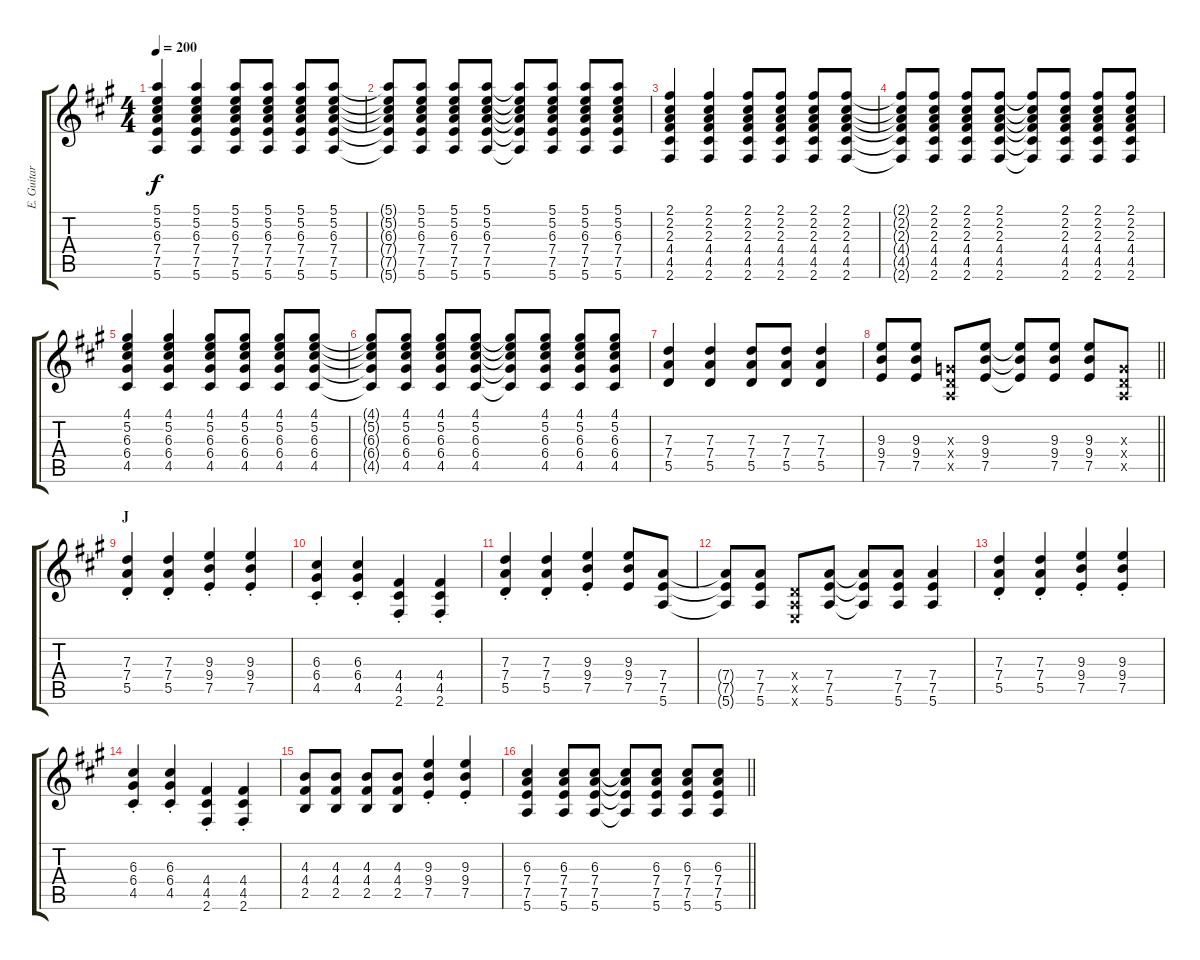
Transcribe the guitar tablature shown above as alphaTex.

\track ("E. Guitar III" "E. Guitar ") {instrument overdrivenguitar}
\staff {score tabs}
\tuning (E4 B3 G3 D3 A2 E2) {hide}
\ts (4 4)
\tempo 200
\clef g2
\ks a
(5.1 5.2 6.3 7.4 7.5 5.6).4{dy f} (5.1 5.2 6.3 7.4 7.5 5.6).4 (5.1 5.2 6.3 7.4 7.5 5.6).8 (5.1 5.2 6.3 7.4 7.5 5.6).8 (5.1 5.2 6.3 7.4 7.5 5.6).8 (5.1 5.2 6.3 7.4 7.5 5.6).8 |
(5.1{t} 5.2{t} 6.3{t} 7.4{t} 7.5{t} 5.6{t}).8 (5.1 5.2 6.3 7.4 7.5 5.6).8 (5.1 5.2 6.3 7.4 7.5 5.6).8 (5.1 5.2 6.3 7.4 7.5 5.6).8 (5.1{t} 5.2{t} 6.3{t} 7.4{t} 7.5{t} 5.6{t}).8 (5.1 5.2 6.3 7.4 7.5 5.6).8 (5.1 5.2 6.3 7.4 7.5 5.6).8 (5.1 5.2 6.3 7.4 7.5 5.6).8 |
(2.1 2.2 2.3 4.4 4.5 2.6).4 (2.1 2.2 2.3 4.4 4.5 2.6).4 (2.1 2.2 2.3 4.4 4.5 2.6).8 (2.1 2.2 2.3 4.4 4.5 2.6).8 (2.1 2.2 2.3 4.4 4.5 2.6).8 (2.1 2.2 2.3 4.4 4.5 2.6).8 |
(2.1{t} 2.2{t} 2.3{t} 4.4{t} 4.5{t} 2.6{t}).8 (2.1 2.2 2.3 4.4 4.5 2.6).8 (2.1 2.2 2.3 4.4 4.5 2.6).8 (2.1 2.2 2.3 4.4 4.5 2.6).8 (2.1{t} 2.2{t} 2.3{t} 4.4{t} 4.5{t} 2.6{t}).8 (2.1 2.2 2.3 4.4 4.5 2.6).8 (2.1 2.2 2.3 4.4 4.5 2.6).8 (2.1 2.2 2.3 4.4 4.5 2.6).8 |
(4.1 5.2 6.3 6.4 4.5).4 (4.1 5.2 6.3 6.4 4.5).4 (4.1 5.2 6.3 6.4 4.5).8 (4.1 5.2 6.3 6.4 4.5).8 (4.1 5.2 6.3 6.4 4.5).8 (4.1 5.2 6.3 6.4 4.5).8 |
(4.1{t} 5.2{t} 6.3{t} 6.4{t} 4.5{t}).8 (4.1 5.2 6.3 6.4 4.5).8 (4.1 5.2 6.3 6.4 4.5).8 (4.1 5.2 6.3 6.4 4.5).8 (4.1{t} 5.2{t} 6.3{t} 6.4{t} 4.5{t}).8 (4.1 5.2 6.3 6.4 4.5).8 (4.1 5.2 6.3 6.4 4.5).8 (4.1 5.2 6.3 6.4 4.5).8 |
(7.3 7.4 5.5).4 (7.3 7.4 5.5).4 (7.3 7.4 5.5).8 (7.3 7.4 5.5).8 (7.3 7.4 5.5).4 |
\barLineRight lightlight
(9.3 9.4 7.5).8 (9.3 9.4 7.5).8 (0.3{x} 0.4{x} 0.5{x}).8 (9.3 9.4 7.5).8 (9.3{t} 9.4{t} 7.5{t}).8 (9.3 9.4 7.5).8 (9.3 9.4 7.5).8 (0.3{x} 0.4{x} 0.5{x}).8 |
\section ("" "J")
(7.3{st} 7.4{st} 5.5{st}).4 (7.3{st} 7.4{st} 5.5{st}).4 (9.3{st} 9.4{st} 7.5{st}).4 (9.3{st} 9.4{st} 7.5{st}).4 |
(6.3{st} 6.4{st} 4.5{st}).4 (6.3{st} 6.4{st} 4.5{st}).4 (4.4{st} 4.5{st} 2.6{st}).4 (4.4{st} 4.5{st} 2.6{st}).4 |
(7.3{st} 7.4{st} 5.5{st}).4 (7.3{st} 7.4{st} 5.5{st}).4 (9.3{st} 9.4{st} 7.5{st}).4 (9.3 9.4 7.5).8 (7.4 7.5 5.6).8 |
(7.4{t} 7.5{t} 5.6{t}).8 (7.4 7.5 5.6).8 (0.4{x} 0.5{x} 0.6{x}).8 (7.4 7.5 5.6).8 (7.4{t} 7.5{t} 5.6{t}).8 (7.4 7.5 5.6).8 (7.4 7.5 5.6).4 |
(7.3{st} 7.4{st} 5.5{st}).4 (7.3{st} 7.4{st} 5.5{st}).4 (9.3{st} 9.4{st} 7.5{st}).4 (9.3{st} 9.4{st} 7.5{st}).4 |
(6.3{st} 6.4{st} 4.5{st}).4 (6.3{st} 6.4{st} 4.5{st}).4 (4.4{st} 4.5{st} 2.6{st}).4 (4.4{st} 4.5{st} 2.6{st}).4 |
(4.3 4.4 2.5).8 (4.3 4.4 2.5).8 (4.3 4.4 2.5).8 (4.3 4.4 2.5).8 (9.3{st} 9.4{st} 7.5{st}).4 (9.3{st} 9.4{st} 7.5{st}).4 |
\barLineRight lightlight
(6.3 7.4 7.5 5.6).4 (6.3 7.4 7.5 5.6).8 (6.3 7.4 7.5 5.6).8 (6.3{t} 7.4{t} 7.5{t} 5.6{t}).8 (6.3 7.4 7.5 5.6).8 (6.3 7.4 7.5 5.6).8 (6.3 7.4 7.5 5.6).8
